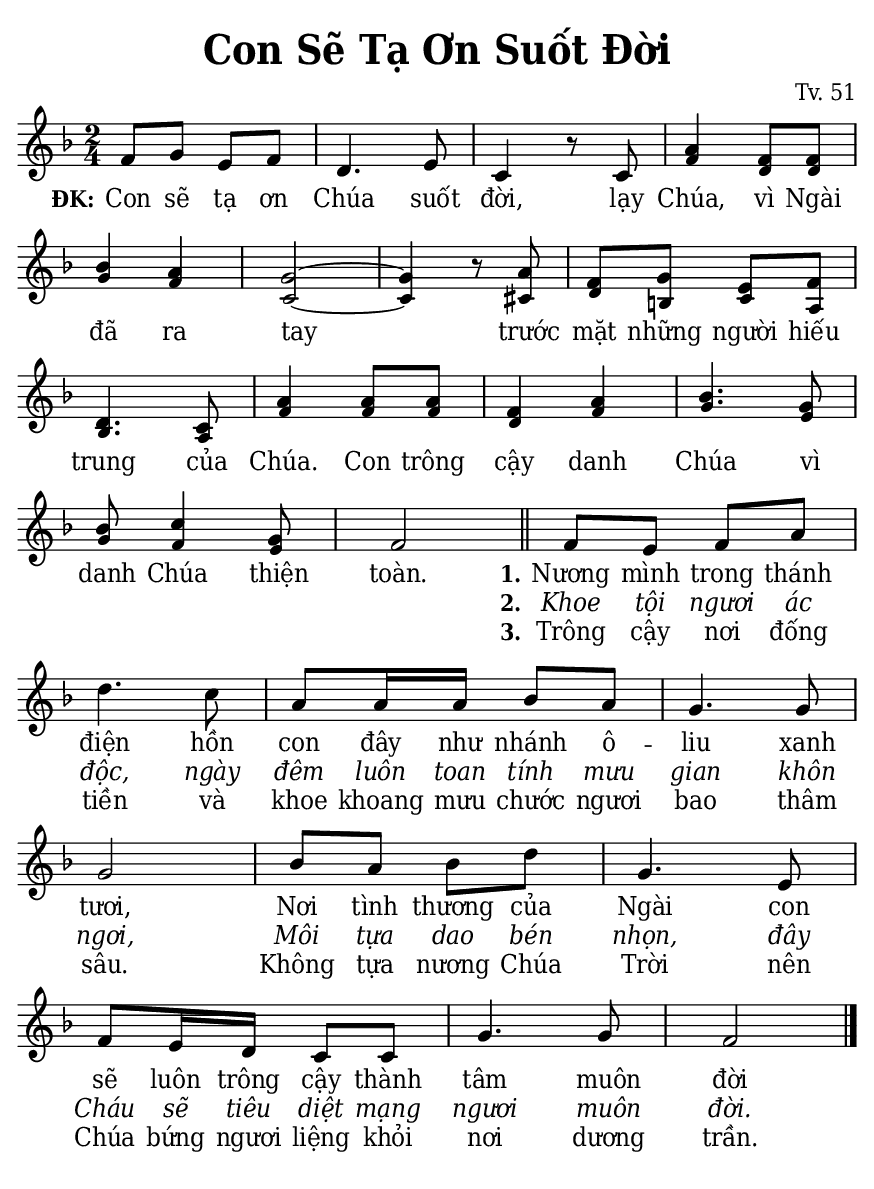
% Cài đặt chung\
\version "2.22.1"
\include "english.ly"

\header {
  title = \markup { \fontsize #1 "Con Sẽ Tạ Ơn Suốt Đời" }
  composer = "Tv. 51"
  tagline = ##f
}

% Nhạc phiên khúc
nhacPhienKhucSop = \relative c' {
  f8 g e f |
  d4. e8 |
  c4 r8 c |
  a'4 f8 f |
  bf4 a |
  g2 ~ |
  g4 r8 a |
  f g e f |
  d4. c8 |
  a'4 a8 a |
  f4 a |
  bf4. g8 |
  bf c4 g8 |
  f2 \bar "||"
  
  f8 e f a |
  d4. c8 |
  a a16 a bf8 a |
  g4. g8 |
  g2 bf8 a bf d |
  g,4. e8 |
  f e16 d c8 c |
  g'4. g8 |
  f2 \bar "|."
}

nhacPhienKhucAlto = \relative c' {
  f8 g e f |
  d4. e8 |
  c4 r8 c |
  f4 d8 d |
  g4 f |
  c2 ~ |
  c4 r8 cs |
  d b! c a |
  bf4. a8 |
  f'4 f8 f |
  d4 f |
  g4. e8 |
  g f4 e8 |
  f2
}

% Lời phiên khúc
loiPhienKhucSop = \lyrics {
  \set stanza = "ĐK:"
  Con sẽ tạ ơn Chúa suốt đời,
  lạy Chúa, vì Ngài đã ra tay
  trước mặt những người hiếu trung của Chúa.
  Con trông cậy danh Chúa
  vì danh Chúa thiện toàn.
  <<
    {
      \set stanza = "1."
      Nương mình trong thánh điện
      hồn con đây như nhánh ô -- liu xanh tươi,
      Nơi tình thương của Ngài con sẽ luôn trông cậy
      thành tâm muôn đời
    }
    \new Lyrics {
	    \set associatedVoice = "beSop"
	    \set stanza = "2."
      \override Lyrics.LyricText.font-shape = #'italic
	    Khoe tội ngươi ác độc,
	    ngày đêm luôn toan tính mưu gian khôn ngơi,
	    Môi tựa dao bén nhọn,
	    đây Cháu sẽ tiêu diệt mạng ngươi muôn đời.
    }
    \new Lyrics {
	    \set associatedVoice = "beSop"
	    \set stanza = "3."
	    Trông cậy nơi đống tiền và khoe khoang
	    mưu chước ngươi bao thâm sâu.
	    Không tựa nương Chúa Trời
	    nên Chúa bứng ngươi liệng khỏi nơi dương trần.
    }
  >>
}

% Dàn trang
\paper {
  #(set-paper-size "a5")
  top-margin = 3\mm
  bottom-margin = 3\mm
  left-margin = 3\mm
  right-margin = 3\mm
  indent = #0
  #(define fonts
	 (make-pango-font-tree "Deja Vu Serif Condensed"
	 		       "Deja Vu Serif Condensed"
			       "Deja Vu Serif Condensed"
			       (/ 20 20)))
  print-page-number = ##f
  system-system-spacing = #'((basic-distance . 0.1) (padding . 2))
}

TongNhip = {
  \key f \major \time 2/4
  \set Timing.beamExceptions = #'()
  \set Timing.baseMoment = #(ly:make-moment 1/4)
}

% Đổi kích thước nốt cho bè phụ
notBePhu =
#(define-music-function (font-size music) (number? ly:music?)
   (for-some-music
     (lambda (m)
       (if (music-is-of-type? m 'rhythmic-event)
           (begin
             (set! (ly:music-property m 'tweaks)
                   (cons `(font-size . ,font-size)
                         (ly:music-property m 'tweaks)))
             #t)
           #f))
     music)
   music)

\score {
  \new ChoirStaff <<
    \new Staff \with {
        \consists "Merge_rests_engraver"
        printPartCombineTexts = ##f
      }
      <<
      \new Voice \TongNhip \partCombine 
        \nhacPhienKhucSop
        \notBePhu -1 { \nhacPhienKhucAlto }
      \new NullVoice = beSop \nhacPhienKhucSop
      \new Lyrics \lyricsto beSop \loiPhienKhucSop
      >>
  >>
  \layout {
    \override Lyrics.LyricSpace.minimum-distance = #1
    \override Score.BarNumber.break-visibility = ##(#f #f #f)
    \override Score.SpacingSpanner.uniform-stretching = ##t
  } 
}
